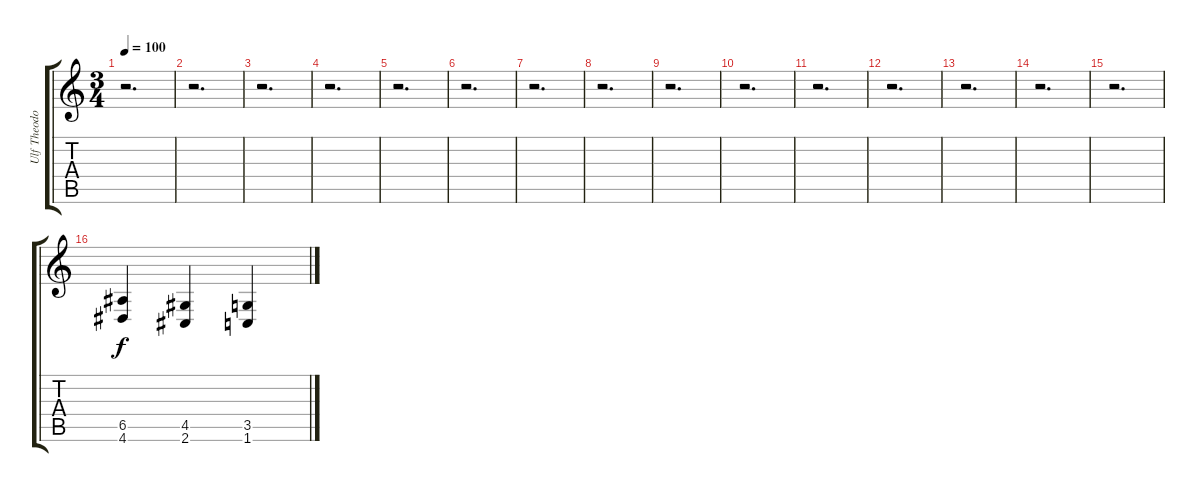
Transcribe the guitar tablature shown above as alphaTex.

\track ("Ulf Theodor Schwadorf (Lead Guitar)" "Ulf Theodo") {instrument overdrivenguitar}
\staff {score tabs}
\tuning (B3 Gb3 D3 A2 E2 B1) {hide}
\ts (3 4)
\tempo 100
\clef g2
\ks c
r.2{d dy f} |
r.2{d} |
r.2{d} |
r.2{d} |
r.2{d} |
r.2{d} |
r.2{d} |
r.2{d} |
r.2{d} |
r.2{d} |
r.2{d} |
r.2{d} |
r.2{d} |
r.2{d} |
r.2{d} |
(6.5 4.6).4 (4.5 2.6).4 (3.5 1.6).4
